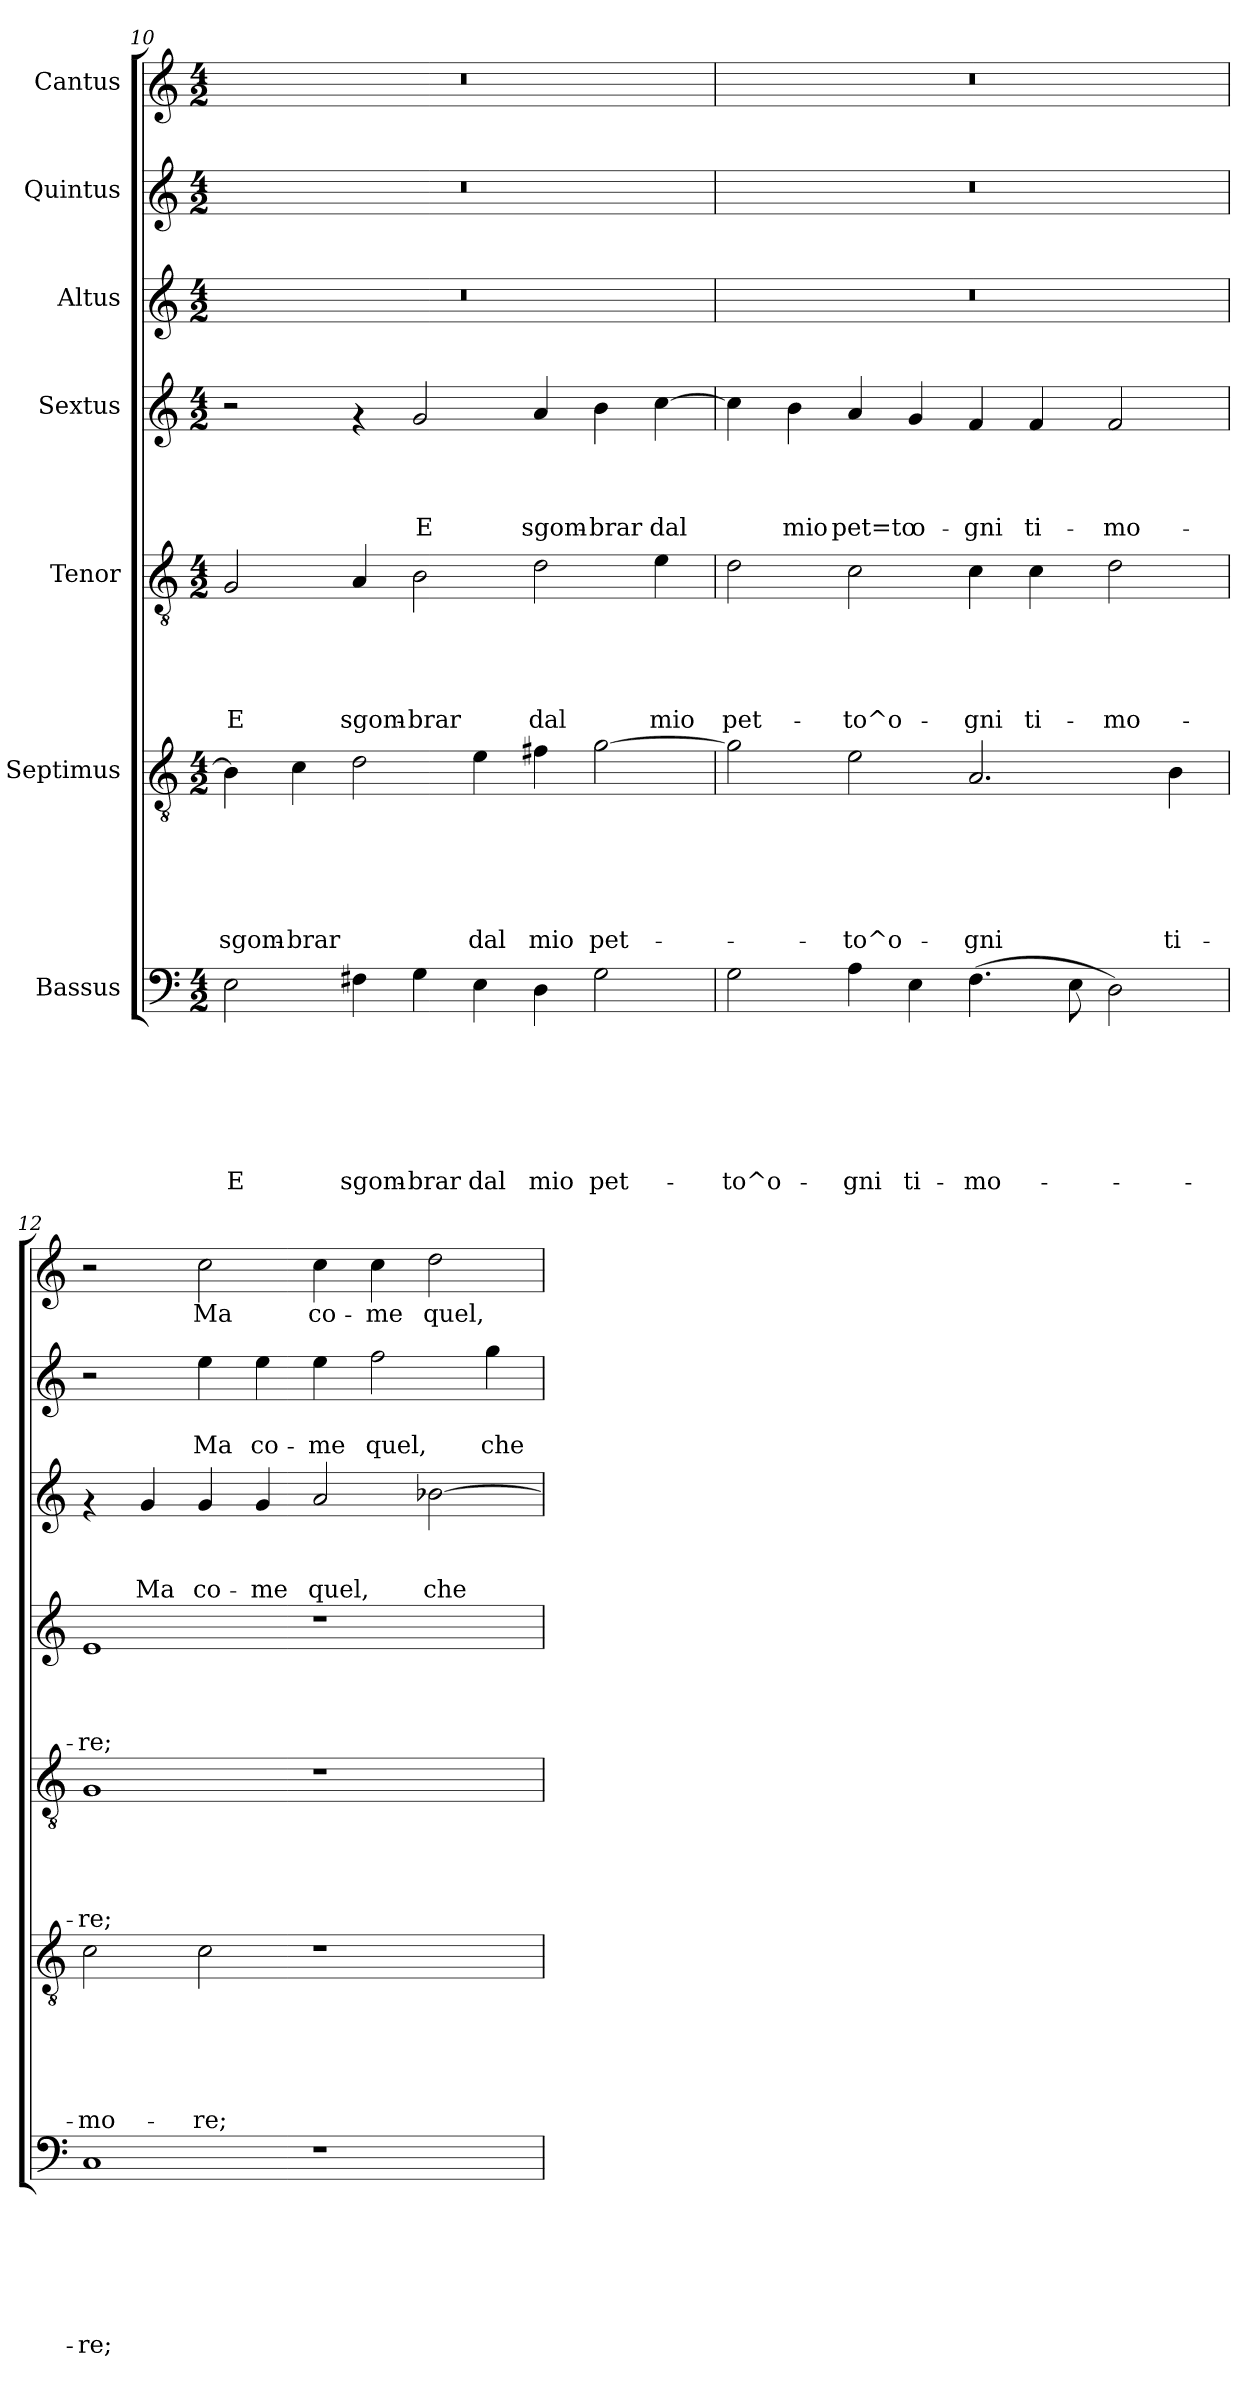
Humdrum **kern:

**kern	**text	**text	**text	**text	**text	**text	**text	**kern	**text	**text	**text	**text	**text	**text	**kern	**text	**text	**text	**text	**text	**kern	**text	**text	**text	**text	**kern	**text	**text	**text	**kern	**text	**text	**kern	**text
*part7	*part7	*part7	*part7	*part7	*part7	*part7	*part7	*part6	*part6	*part6	*part6	*part6	*part6	*part6	*part5	*part5	*part5	*part5	*part5	*part5	*part4	*part4	*part4	*part4	*part4	*part3	*part3	*part3	*part3	*part2	*part2	*part2	*part1	*part1
*staff7	*staff7	*staff7	*staff7	*staff7	*staff7	*staff7	*staff7	*staff6	*staff6	*staff6	*staff6	*staff6	*staff6	*staff6	*staff5	*staff5	*staff5	*staff5	*staff5	*staff5	*staff4	*staff4	*staff4	*staff4	*staff4	*staff3	*staff3	*staff3	*staff3	*staff2	*staff2	*staff2	*staff1	*staff1
*I"Bassus	*	*	*	*	*	*	*	*I"Septimus	*	*	*	*	*	*	*I"Tenor	*	*	*	*	*	*I"Sextus	*	*	*	*	*I"Altus	*	*	*	*I"Quintus	*	*	*I"Cantus	*
!!LO:PB:g=z
*clefF4	*	*	*	*	*	*	*	*clefGv2	*	*	*	*	*	*	*clefGv2	*	*	*	*	*	*clefG2	*	*	*	*	*clefG2	*	*	*	*clefG2	*	*	*clefG2	*
*k[]	*	*	*	*	*	*	*	*k[]	*	*	*	*	*	*	*k[]	*	*	*	*	*	*k[]	*	*	*	*	*k[]	*	*	*	*k[]	*	*	*k[]	*
*C:	*	*	*	*	*	*	*	*C:	*	*	*	*	*	*	*C:	*	*	*	*	*	*C:	*	*	*	*	*C:	*	*	*	*C:	*	*	*C:	*
*M4/2	*	*	*	*	*	*	*	*M4/2	*	*	*	*	*	*	*M4/2	*	*	*	*	*	*M4/2	*	*	*	*	*M4/2	*	*	*	*M4/2	*	*	*M4/2	*
=10	=10	=10	=10	=10	=10	=10	=10	=10	=10	=10	=10	=10	=10	=10	=10	=10	=10	=10	=10	=10	=10	=10	=10	=10	=10	=10	=10	=10	=10	=10	=10	=10	=10	=10
!	!	!	!	!	!	!	!LO:LY:b	!	!	!	!	!	!	!LO:LY:b	!	!	!	!	!	!LO:LY:b	!	!	!	!	!	!	!	!	!	!	!	!	!	!
2E\	.	.	.	.	.	.	E	4B\]	.	.	.	.	.	sgom-	2G/	.	.	.	.	E	2r	.	.	.	.	0r	.	.	.	0r	.	.	0r	.
!	!	!	!	!	!	!	!	!	!	!	!	!	!	!LO:LY:b	!	!	!	!	!	!	!	!	!	!	!	!	!	!	!	!	!	!	!	!
.	.	.	.	.	.	.	.	4c\	.	.	.	.	.	-brar	.	.	.	.	.	.	.	.	.	.	.	.	.	.	.	.	.	.	.	.
!	!	!	!	!	!	!	!LO:LY:b	!	!	!	!	!	!	!	!	!	!	!	!	!LO:LY:b	!	!	!	!	!	!	!	!	!	!	!	!	!	!
4F#X\	.	.	.	.	.	.	sgom-	2d\	.	.	.	.	.	.	4A/	.	.	.	.	sgom-	4rf	.	.	.	.	.	.	.	.	.	.	.	.	.
!	!	!	!	!	!	!	!LO:LY:b	!	!	!	!	!	!	!	!	!	!	!	!	!LO:LY:b	!	!	!	!	!LO:LY:b	!	!	!	!	!	!	!	!	!
4G\	.	.	.	.	.	.	-brar	.	.	.	.	.	.	.	2B\	.	.	.	.	-brar	2g/	.	.	.	E	.	.	.	.	.	.	.	.	.
!	!	!	!	!	!	!	!LO:LY:b	!	!	!	!	!	!	!LO:LY:b	!	!	!	!	!	!	!	!	!	!	!	!	!	!	!	!	!	!	!	!
4E\	.	.	.	.	.	.	dal	4e\	.	.	.	.	.	dal	.	.	.	.	.	.	.	.	.	.	.	.	.	.	.	.	.	.	.	.
!	!	!	!	!	!	!	!LO:LY:b	!	!	!	!	!	!	!LO:LY:b	!	!	!	!	!	!LO:LY:b	!	!	!	!	!LO:LY:b	!	!	!	!	!	!	!	!	!
4D\	.	.	.	.	.	.	mio	4f#X\	.	.	.	.	.	mio	2d\	.	.	.	.	dal	4a/	.	.	.	sgom-	.	.	.	.	.	.	.	.	.
!	!	!	!	!	!	!	!LO:LY:b	!	!	!	!	!	!	!LO:LY:b	!	!	!	!	!	!	!	!	!	!	!LO:LY:b	!	!	!	!	!	!	!	!	!
2G\	.	.	.	.	.	.	pet-	[>2g\	.	.	.	.	.	pet-	.	.	.	.	.	.	4b\	.	.	.	-brar	.	.	.	.	.	.	.	.	.
!	!	!	!	!	!	!	!	!	!	!	!	!	!	!	!	!	!	!	!	!LO:LY:b	!	!	!	!	!LO:LY:b	!	!	!	!	!	!	!	!	!
.	.	.	.	.	.	.	.	.	.	.	.	.	.	.	4e\	.	.	.	.	mio	[>4cc\	.	.	.	dal	.	.	.	.	.	.	.	.	.
=11	=11	=11	=11	=11	=11	=11	=11	=11	=11	=11	=11	=11	=11	=11	=11	=11	=11	=11	=11	=11	=11	=11	=11	=11	=11	=11	=11	=11	=11	=11	=11	=11	=11	=11
!	!	!	!	!	!	!	!LO:LY:b	!	!	!	!	!	!	!	!	!	!	!	!	!LO:LY:b	!	!	!	!	!	!	!	!	!	!	!	!	!	!
2G\	.	.	.	.	.	.	-to^o-	2g\]	.	.	.	.	.	.	2d\	.	.	.	.	pet-	4cc\]	.	.	.	.	0r	.	.	.	0r	.	.	0r	.
!	!	!	!	!	!	!	!	!	!	!	!	!	!	!	!	!	!	!	!	!	!	!	!	!	!LO:LY:b	!	!	!	!	!	!	!	!	!
.	.	.	.	.	.	.	.	.	.	.	.	.	.	.	.	.	.	.	.	.	4b\	.	.	.	mio	.	.	.	.	.	.	.	.	.
!	!	!	!	!	!	!	!LO:LY:b	!	!	!	!	!	!	!LO:LY:b	!	!	!	!	!	!LO:LY:b	!	!	!	!	!LO:LY:b	!	!	!	!	!	!	!	!	!
4A\	.	.	.	.	.	.	-gni	2e\	.	.	.	.	.	-to^o-	2c\	.	.	.	.	-to^o-	4a/	.	.	.	pet=to	.	.	.	.	.	.	.	.	.
!	!	!	!	!	!	!	!LO:LY:b	!	!	!	!	!	!	!	!	!	!	!	!	!	!	!	!	!	!LO:LY:b	!	!	!	!	!	!	!	!	!
4E\	.	.	.	.	.	.	ti-	.	.	.	.	.	.	.	.	.	.	.	.	.	4g/	.	.	.	o-	.	.	.	.	.	.	.	.	.
!	!	!	!	!	!	!	!LO:LY:b	!	!	!	!	!	!	!LO:LY:b	!	!	!	!	!	!LO:LY:b	!	!	!	!	!LO:LY:b	!	!	!	!	!	!	!	!	!
(>4.F\	.	.	.	.	.	.	-mo-	2.A/	.	.	.	.	.	-gni	4c\	.	.	.	.	-gni	4f/	.	.	.	-gni	.	.	.	.	.	.	.	.	.
!	!	!	!	!	!	!	!	!	!	!	!	!	!	!	!	!	!	!	!	!LO:LY:b	!	!	!	!	!LO:LY:b	!	!	!	!	!	!	!	!	!
.	.	.	.	.	.	.	.	.	.	.	.	.	.	.	4c\	.	.	.	.	ti-	4f/	.	.	.	ti-	.	.	.	.	.	.	.	.	.
8E\	.	.	.	.	.	.	.	.	.	.	.	.	.	.	.	.	.	.	.	.	.	.	.	.	.	.	.	.	.	.	.	.	.	.
!	!	!	!	!	!	!	!	!	!	!	!	!	!	!	!	!	!	!	!	!LO:LY:b	!	!	!	!	!LO:LY:b	!	!	!	!	!	!	!	!	!
2D\)	.	.	.	.	.	.	.	.	.	.	.	.	.	.	2d\	.	.	.	.	-mo-	2f/	.	.	.	-mo-	.	.	.	.	.	.	.	.	.
!	!	!	!	!	!	!	!	!	!	!	!	!	!	!LO:LY:b	!	!	!	!	!	!	!	!	!	!	!	!	!	!	!	!	!	!	!	!
.	.	.	.	.	.	.	.	4B\	.	.	.	.	.	ti-	.	.	.	.	.	.	.	.	.	.	.	.	.	.	.	.	.	.	.	.
=12	=12	=12	=12	=12	=12	=12	=12	=12	=12	=12	=12	=12	=12	=12	=12	=12	=12	=12	=12	=12	=12	=12	=12	=12	=12	=12	=12	=12	=12	=12	=12	=12	=12	=12
!	!	!	!	!	!	!	!LO:LY:b	!	!	!	!	!	!	!LO:LY:b	!	!	!	!	!	!LO:LY:b	!	!	!	!	!LO:LY:b	!	!	!	!	!	!	!	!	!
1C	.	.	.	.	.	.	-re;	2c\	.	.	.	.	.	-mo-	1G	.	.	.	.	-re;	1e	.	.	.	-re;	4rf	.	.	.	2r	.	.	2r	.
!	!	!	!	!	!	!	!	!	!	!	!	!	!	!	!	!	!	!	!	!	!	!	!	!	!	!	!	!	!LO:LY:b	!	!	!	!	!
.	.	.	.	.	.	.	.	.	.	.	.	.	.	.	.	.	.	.	.	.	.	.	.	.	.	4g/	.	.	Ma	.	.	.	.	.
!	!	!	!	!	!	!	!	!	!	!	!	!	!	!LO:LY:b	!	!	!	!	!	!	!	!	!	!	!	!	!	!	!LO:LY:b	!	!	!LO:LY:b	!	!LO:LY:b
.	.	.	.	.	.	.	.	2c\	.	.	.	.	.	-re;	.	.	.	.	.	.	.	.	.	.	.	4g/	.	.	co-	4ee\	.	Ma	2cc\	Ma
!	!	!	!	!	!	!	!	!	!	!	!	!	!	!	!	!	!	!	!	!	!	!	!	!	!	!	!	!	!LO:LY:b	!	!	!LO:LY:b	!	!
.	.	.	.	.	.	.	.	.	.	.	.	.	.	.	.	.	.	.	.	.	.	.	.	.	.	4g/	.	.	-me	4ee\	.	co-	.	.
!	!	!	!	!	!	!	!	!	!	!	!	!	!	!	!	!	!	!	!	!	!	!	!	!	!	!	!	!	!LO:LY:b	!	!	!LO:LY:b	!	!LO:LY:b
1r	.	.	.	.	.	.	.	1r	.	.	.	.	.	.	1r	.	.	.	.	.	1r	.	.	.	.	2a/	.	.	quel,	4ee\	.	-me	4cc\	co-
!	!	!	!	!	!	!	!	!	!	!	!	!	!	!	!	!	!	!	!	!	!	!	!	!	!	!	!	!	!	!	!	!LO:LY:b	!	!LO:LY:b
.	.	.	.	.	.	.	.	.	.	.	.	.	.	.	.	.	.	.	.	.	.	.	.	.	.	.	.	.	.	2ff\	.	quel,	4cc\	-me
!	!	!	!	!	!	!	!	!	!	!	!	!	!	!	!	!	!	!	!	!	!	!	!	!	!	!	!	!	!LO:LY:b	!	!	!	!	!LO:LY:b
.	.	.	.	.	.	.	.	.	.	.	.	.	.	.	.	.	.	.	.	.	.	.	.	.	.	[>2b-X\	.	.	che	.	.	.	2dd\	quel,
!	!	!	!	!	!	!	!	!	!	!	!	!	!	!	!	!	!	!	!	!	!	!	!	!	!	!	!	!	!	!	!	!LO:LY:b	!	!
.	.	.	.	.	.	.	.	.	.	.	.	.	.	.	.	.	.	.	.	.	.	.	.	.	.	.	.	.	.	4gg\	.	che	.	.
=	=	=	=	=	=	=	=	=	=	=	=	=	=	=	=	=	=	=	=	=	=	=	=	=	=	=	=	=	=	=	=	=	=	=
*-	*-	*-	*-	*-	*-	*-	*-	*-	*-	*-	*-	*-	*-	*-	*-	*-	*-	*-	*-	*-	*-	*-	*-	*-	*-	*-	*-	*-	*-	*-	*-	*-	*-	*-
